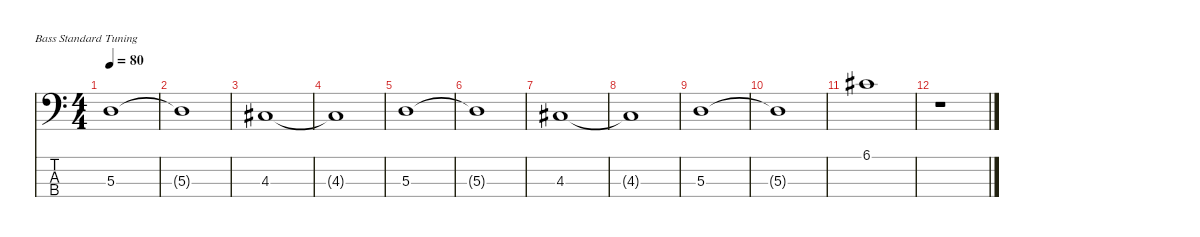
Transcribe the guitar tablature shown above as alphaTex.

\defaultSystemsLayout 4
\hideDynamics
\bracketExtendMode nobrackets
\singleTrackTrackNamePolicy hidden
\multiTrackTrackNamePolicy hidden
\firstSystemTrackNameMode fullname
\otherSystemsTrackNameOrientation horizontal
\track ("Bass" "el.bs.") {instrument electricbassfinger}
\staff {score tabs}
\tuning (G2 D2 A1 E1)
\ts (4 4)
\tempo 80
\clef f4
\ks c
5.3.1{dy mf beam Down} |
5.3{t}.1{beam Down} |
4.3{acc #}.1{beam Up} |
4.3{t acc #}.1{beam Up} |
5.3.1{beam Down} |
5.3{t}.1{beam Down} |
4.3{acc #}.1{beam Up} |
4.3{t acc #}.1{beam Up} |
5.3.1{beam Down} |
5.3{t}.1{beam Down} |
6.1{acc #}.1{beam Down} |
r.1{beam Down}
